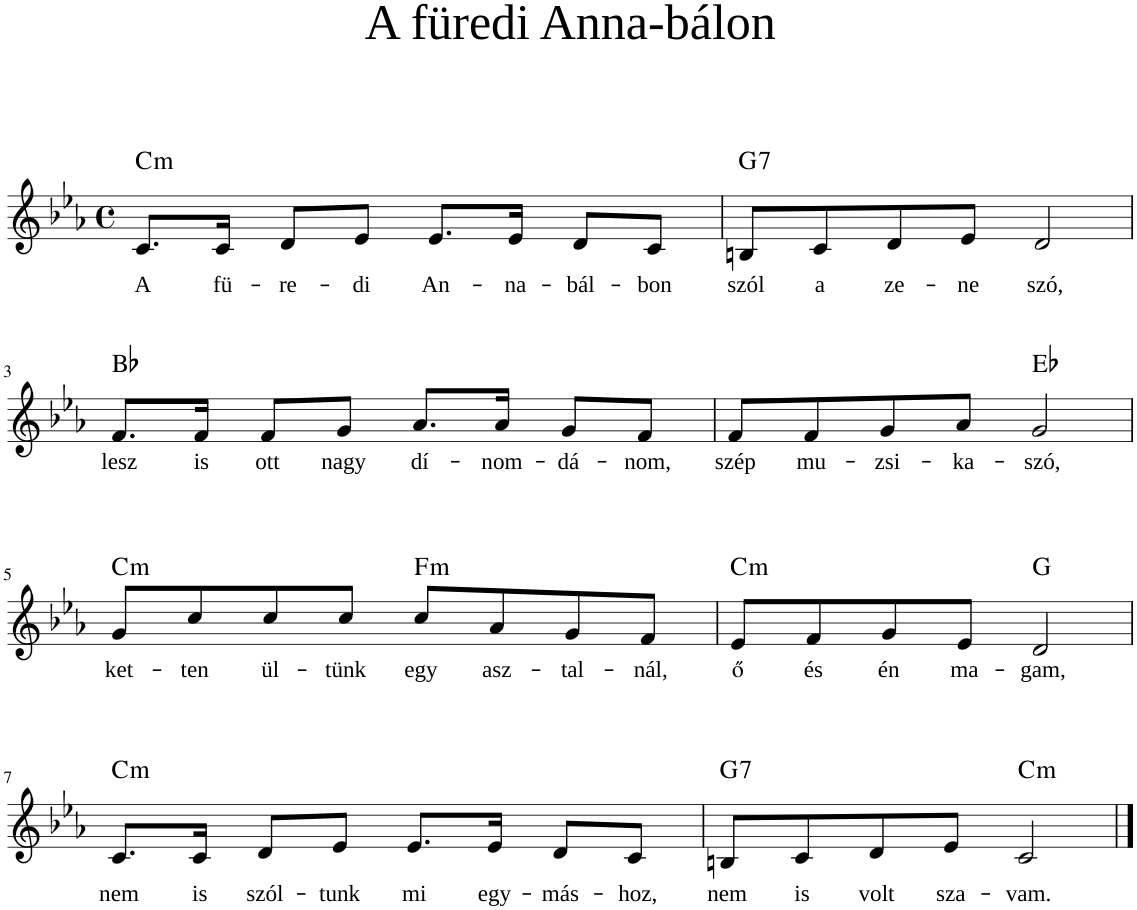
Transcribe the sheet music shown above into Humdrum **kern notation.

**kern	**text	**harte
*part1	*part1	*part1
*staff1	*staff1	*
*I"Piano	*	*
*I'Pno	*	*
*clefG2	*	*
*k[b-e-a-]	*	*
*M4/4	*	*
*met(c)	*	*
=1	=1	=1
!	!LO:LY:b	!LO:H:kt=m
8.c/L	A	C:min
!	!LO:LY:b	!
16c/Jk	fü-	.
!	!LO:LY:b	!
8d/L	-re-	.
!	!LO:LY:b	!
8e-/J	-di	.
!	!LO:LY:b	!
8.e-/L	An-	.
!	!LO:LY:b	!
16e-/Jk	-na-	.
!	!LO:LY:b	!
8d/L	-bál-	.
!	!LO:LY:b	!
8c/J	-bon	.
=2	=2	=2
!	!LO:LY:b	!LO:H:kt=7
8Bn/L	szól	G:7
!	!LO:LY:b	!
8c/	a	.
!	!LO:LY:b	!
8d/	ze-	.
!	!LO:LY:b	!
8e-/J	-ne	.
!	!LO:LY:b	!
2d/	szó,	.
!!LO:LB:g=z
=3	=3	=3
!	!LO:LY:b	!
8.f/L	lesz	Bb:maj
!	!LO:LY:b	!
16f/Jk	is	.
!	!LO:LY:b	!
8f/L	ott	.
!	!LO:LY:b	!
8g/J	nagy	.
!	!LO:LY:b	!
8.a-/L	dí-	.
!	!LO:LY:b	!
16a-/Jk	-nom-	.
!	!LO:LY:b	!
8g/L	-dá-	.
!	!LO:LY:b	!
8f/J	-nom,	.
=4	=4	=4
!	!LO:LY:b	!
8f/L	szép	.
!	!LO:LY:b	!
8f/	mu-	.
!	!LO:LY:b	!
8g/	-zsi-	.
!	!LO:LY:b	!
8a-/J	-ka-	.
!	!LO:LY:b	!
2g/	-szó,	Eb:maj
!!LO:LB:g=z
=5	=5	=5
!	!LO:LY:b	!LO:H:kt=m
8g/L	ket-	C:min
!	!LO:LY:b	!
8cc/	-ten	.
!	!LO:LY:b	!
8cc/	ül-	.
!	!LO:LY:b	!
8cc/J	-tünk	.
!	!LO:LY:b	!LO:H:kt=m
8cc/L	egy	F:min
!	!LO:LY:b	!
8a-/	asz-	.
!	!LO:LY:b	!
8g/	-tal-	.
!	!LO:LY:b	!
8f/J	-nál,	.
=6	=6	=6
!	!LO:LY:b	!LO:H:kt=m
8e-/L	ő	C:min
!	!LO:LY:b	!
8f/	és	.
!	!LO:LY:b	!
8g/	én	.
!	!LO:LY:b	!
8e-/J	ma-	.
!	!LO:LY:b	!
2d/	-gam,	G:maj
!!LO:LB:g=z
=7	=7	=7
!	!LO:LY:b	!LO:H:kt=m
8.c/L	nem	C:min
!	!LO:LY:b	!
16c/Jk	is	.
!	!LO:LY:b	!
8d/L	szól-	.
!	!LO:LY:b	!
8e-/J	-tunk	.
!	!LO:LY:b	!
8.e-/L	mi	.
!	!LO:LY:b	!
16e-/Jk	egy-	.
!	!LO:LY:b	!
8d/L	-más-	.
!	!LO:LY:b	!
8c/J	-hoz,	.
=8	=8	=8
!	!LO:LY:b	!LO:H:kt=7
8Bn/L	nem	G:7
!	!LO:LY:b	!
8c/	is	.
!	!LO:LY:b	!
8d/	volt	.
!	!LO:LY:b	!
8e-/J	sza-	.
!	!LO:LY:b	!LO:H:kt=m
2c/	-vam.	C:min
==	==	==
*-	*-	*-
